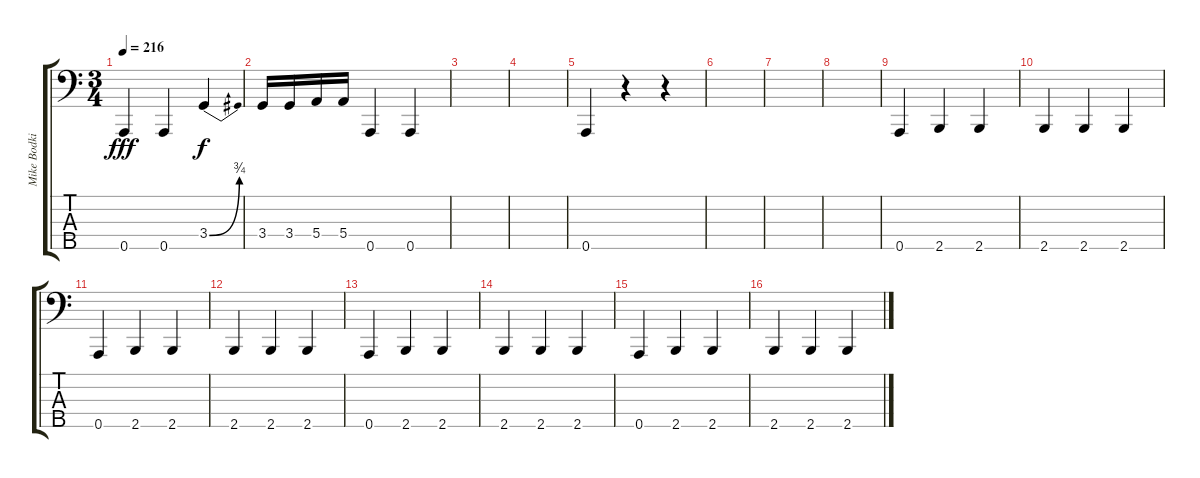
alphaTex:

\track ("Mike Bodkins" "Mike Bodki") {instrument electricbassfinger}
\staff {score tabs}
\tuning (G2 D2 A1 E1 A0) {hide}
\ts (3 4)
\tempo 216
\clef f4
\ks c
0.5.4{dy fff} 0.5.4 3.4{be (bend 0 0 60 3)}.4{dy f} |
3.4.16 3.4.16 5.4.16 5.4.16 0.5.4 0.5.4 |
|
|
0.5.4 r.4 r.4 |
|
|
|
0.5.4 2.5.4 2.5.4 |
2.5.4 2.5.4 2.5.4 |
0.5.4 2.5.4 2.5.4 |
2.5.4 2.5.4 2.5.4 |
0.5.4 2.5.4 2.5.4 |
2.5.4 2.5.4 2.5.4 |
0.5.4 2.5.4 2.5.4 |
2.5.4 2.5.4 2.5.4
